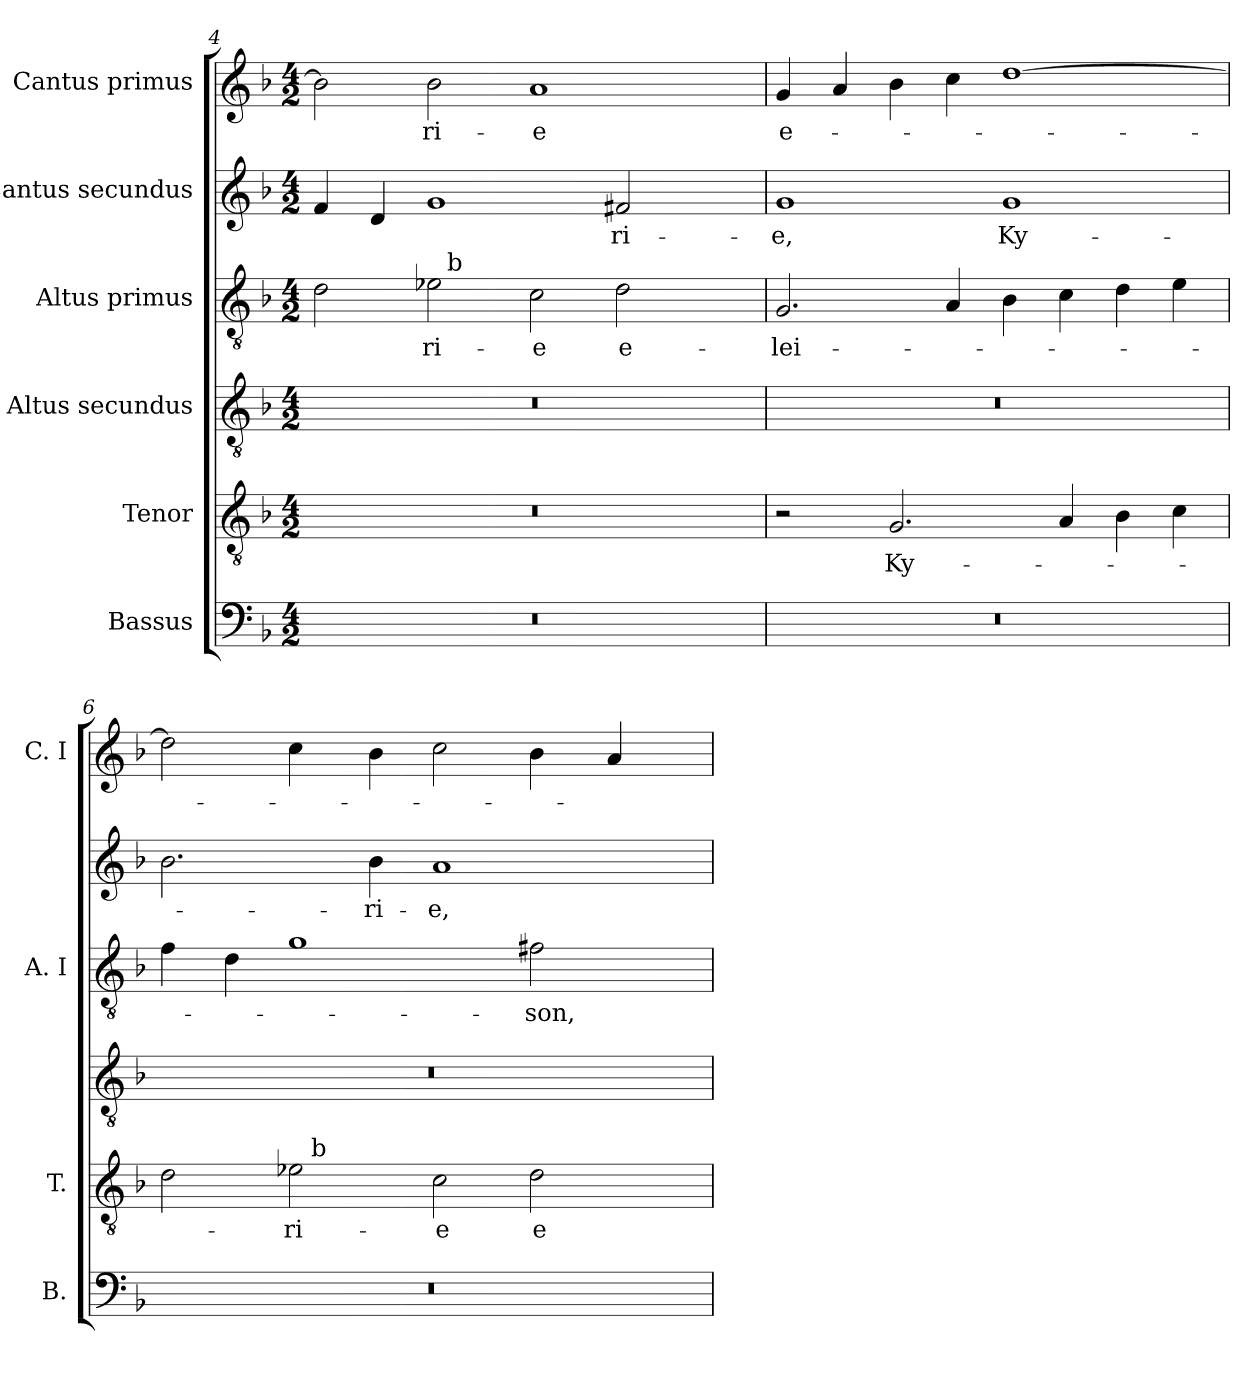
**kern	**kern	**text	**kern	**kern	**text	**kern	**text	**kern	**text
*part6	*part5	*part5	*part4	*part3	*part3	*part2	*part2	*part1	*part1
*staff6	*staff5	*staff5	*staff4	*staff3	*staff3	*staff2	*staff2	*staff1	*staff1
*I"Bassus	*I"Tenor	*	*I"Altus secundus	*I"Altus primus	*	*I"Cantus secundus	*	*I"Cantus primus	*
*I'B.	*I'T.	*	*	*I'A. I	*	*	*	*I'C. I	*
*clefF4	*clefGv2	*	*clefGv2	*clefGv2	*	*clefG2	*	*clefG2	*
*	*ITrd7c12	*	*ITrd7c12	*ITrd7c12	*	*	*	*	*
*k[b-]	*k[b-]	*	*k[b-]	*k[b-]	*	*k[b-]	*	*k[b-]	*
*d:	*d:	*	*d:	*d:	*	*d:	*	*d:	*
*M4/2	*M4/2	*	*M4/2	*M4/2	*	*M4/2	*	*M4/2	*
=4	=4	=4	=4	=4	=4	=4	=4	=4	=4
!LO:N:vis=1	!LO:N:vis=1	!	!LO:N:vis=1	!	!	!	!	!	!
*	*	*	*	*^	*	*	*	*	*
0r	0r	.	0r	2Di\	2ryy	.	4fi/	.	2b-i\]	.
.	.	.	.	.	.	.	4di/	.	.	.
!	!	!	!	!	!	!LO:LY:b:color=#000000	!	!	!	!
!	!	!	!	!	!	!	!	!	!	!LO:LY:b:color=#000000
.	.	.	.	2E-i\	32ryy	-ri-	1gi	.	2b-i\	-ri-
.	.	.	.	.	256ryy	.	.	.	.	.
!	!	!	!	!	!LO:TX:a:t=b	!	!	!	!	!
.	.	.	.	.	1ryy	.	.	.	.	.
!	!	!	!	!	!	!LO:LY:b:color=#000000	!	!	!	!
!	!	!	!	!	!	!	!	!	!	!LO:LY:b:color=#000000
.	.	.	.	2Ci\	.	-e	.	.	1ai	-e
!	!	!	!	!	!	!LO:LY:b:color=#000000	!	!	!	!
!	!	!	!	!	!	!	!	!LO:LY:b:color=#000000	!	!
.	.	.	.	2Di\	.	e-	2f#Xi/	-ri-	.	.
.	.	.	.	.	4ryy	.	.	.	.	.
.	.	.	.	.	8ryy	.	.	.	.	.
.	.	.	.	.	16ryy	.	.	.	.	.
.	.	.	.	.	64..ryy	.	.	.	.	.
=5	=5	=5	=5	=5	=5	=5	=5	=5	=5	=5
!LO:N:vis=1	!	!	!LO:N:vis=1	!	!	!	!	!	!	!
*	*	*	*	*v	*v	*	*	*	*	*
*	*	*	*	*^	*	*	*	*	*
!	!	!	!	!	!	!LO:LY:b:color=#000000	!	!	!	!
*	*	*	*	*v	*v	*	*	*	*	*
*	*	*	*	*^	*	*	*	*	*
!	!	!	!	!	!	!	!	!LO:LY:b:color=#000000	!	!
*	*	*	*	*v	*v	*	*	*	*	*
*	*	*	*	*^	*	*	*	*	*
!	!	!	!	!	!	!	!	!	!	!LO:LY:b:color=#000000
*	*	*	*	*v	*v	*	*	*	*	*
0r	2r	.	0r	2.GGi/	-lei-	1gi	-e,	4gi/	e-
.	.	.	.	.	.	.	.	4ai/	.
!	!	!LO:LY:b:color=#000000	!	!	!	!	!	!	!
.	2.GGi/	Ky-	.	.	.	.	.	4b-i\	.
.	.	.	.	4AAi/	.	.	.	4cci\	.
!	!	!	!	!	!	!	!LO:LY:b:color=#000000	!	!
.	.	.	.	4BB-i\	.	1gi	Ky-	[1ddi	.
.	4AAi/	.	.	4Ci\	.	.	.	.	.
.	4BB-i\	.	.	4Di\	.	.	.	.	.
.	4Ci\	.	.	4Ei\	.	.	.	.	.
!!LO:LB:g=z
=6	=6	=6	=6	=6	=6	=6	=6	=6	=6
!LO:N:vis=1	!	!	!LO:N:vis=1	!	!	!	!	!	!
*	*^	*	*	*	*	*	*	*	*
0r	2Di\	2ryy	.	0r	4Fi\	.	2.b-i\	.	2ddi\]	.
.	.	.	.	.	4Di\	.	.	.	.	.
!	!	!	!LO:LY:b:color=#000000	!	!	!	!	!	!	!
.	2E-i\	32ryy	-ri-	.	1Gi	.	.	.	4cci\	.
.	.	256ryy	.	.	.	.	.	.	.	.
!	!	!LO:TX:a:t=b	!	!	!	!	!	!	!	!
.	.	1ryy	.	.	.	.	.	.	.	.
!	!	!	!	!	!	!	!	!LO:LY:b:color=#000000	!	!
.	.	.	.	.	.	.	4b-i\	-ri-	4b-i\	.
!	!	!	!LO:LY:b:color=#000000	!	!	!	!	!	!	!
!	!	!	!	!	!	!	!	!LO:LY:b:color=#000000	!	!
.	2Ci\	.	-e	.	.	.	1ai	-e,	2cci\	.
!	!	!	!LO:LY:b:color=#000000	!	!	!	!	!	!	!
!	!	!	!	!	!	!LO:LY:b:color=#000000	!	!	!	!
.	2Di\	.	e-	.	2F#Xi\	-son,	.	.	4b-i\	.
.	.	4ryy	.	.	.	.	.	.	.	.
.	.	.	.	.	.	.	.	.	4ai/	.
.	.	8ryy	.	.	.	.	.	.	.	.
.	.	16ryy	.	.	.	.	.	.	.	.
.	.	64..ryy	.	.	.	.	.	.	.	.
*	*v	*v	*	*	*	*	*	*	*	*
=	=	=	=	=	=	=	=	=	=
*-	*-	*-	*-	*-	*-	*-	*-	*-	*-
